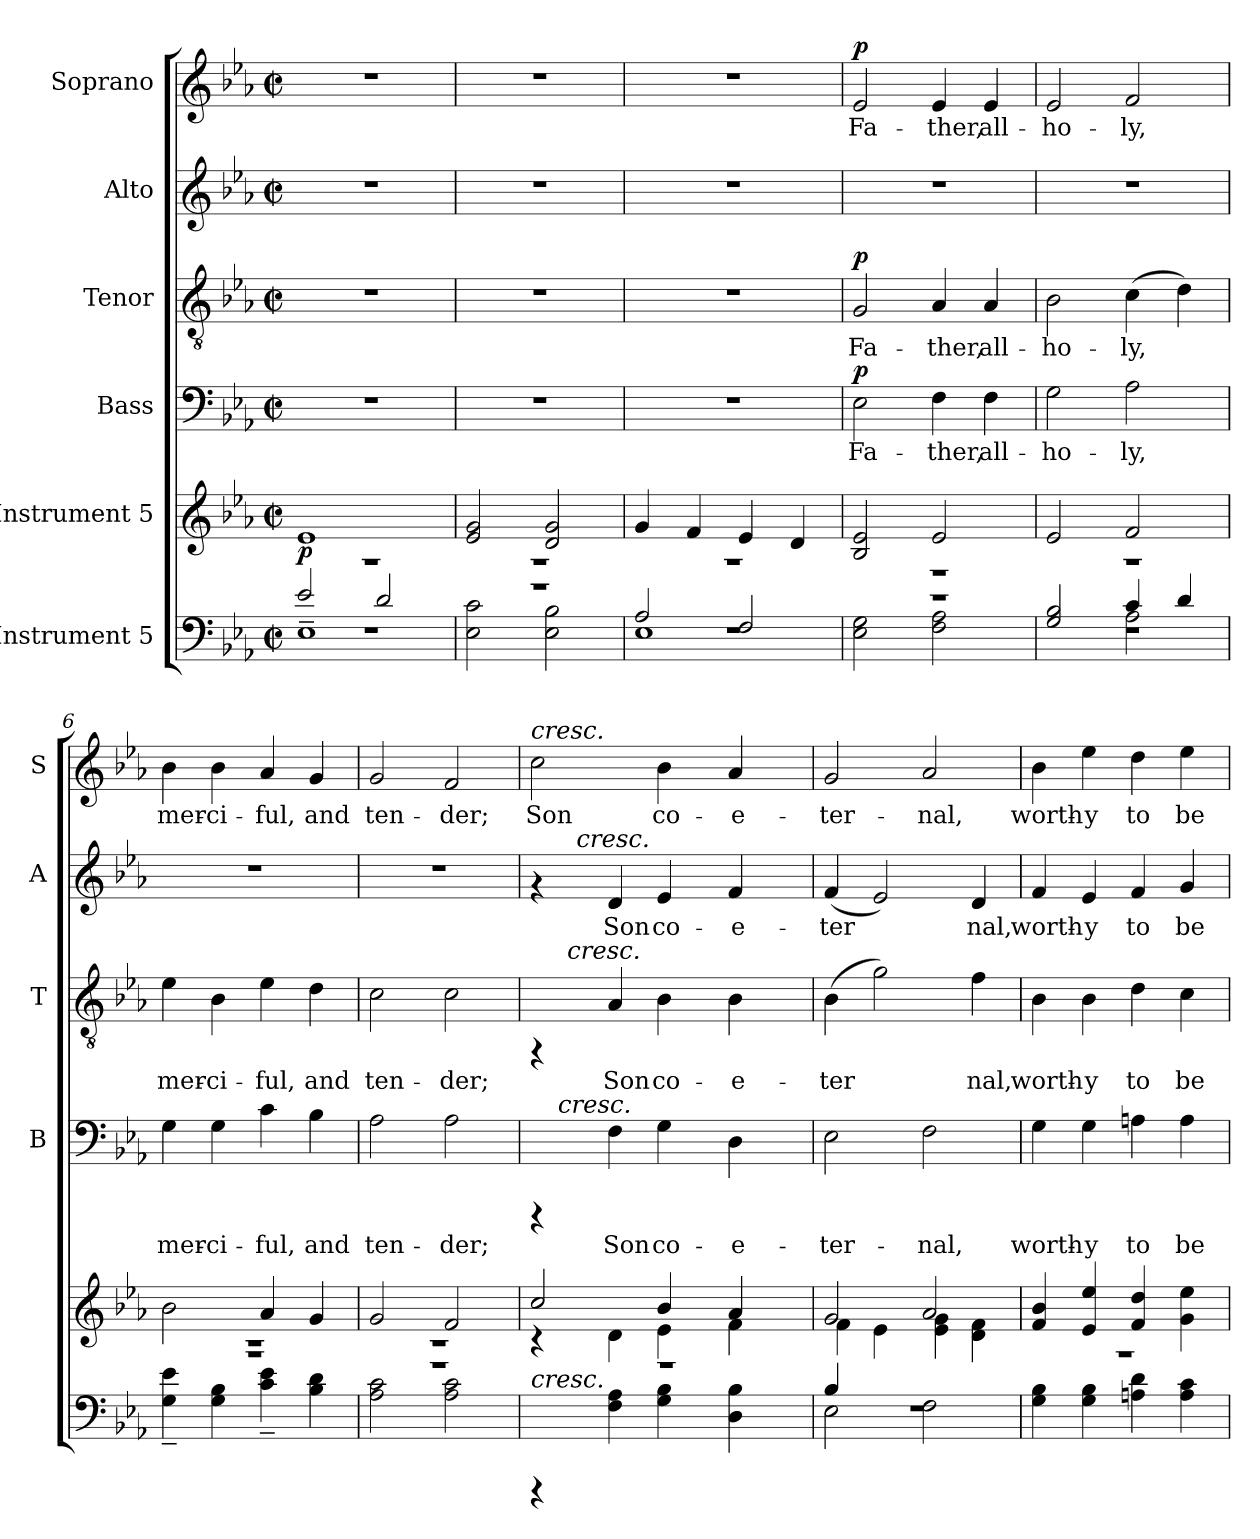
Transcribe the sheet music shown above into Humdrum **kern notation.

**kern	**dynam	**kern	**kern	**text	**dynam	**kern	**text	**dynam	**kern	**text	**kern	**text	**dynam
*part6	*part6	*part5	*part4	*part4	*part4	*part3	*part3	*part3	*part2	*part2	*part1	*part1	*part1
*staff6	*staff6	*staff5	*staff4	*staff4	*staff4	*staff3	*staff3	*staff3	*staff2	*staff2	*staff1	*staff1	*staff1
*I"Instrument 5	*	*I"Instrument 5	*I"Bass	*	*	*I"Tenor	*	*	*I"Alto	*	*I"Soprano	*	*
*	*	*	*I'B	*	*	*I'T	*	*	*I'A	*	*I'S	*	*
!!LO:PB:g=z
*stria5	*	*stria5	*stria5	*	*	*stria5	*	*	*stria5	*	*stria5	*	*
*clefF4	*	*clefG2	*clefF4	*	*	*clefGv2	*	*	*clefG2	*	*clefG2	*	*
*k[b-e-a-]	*	*k[b-e-a-]	*k[b-e-a-]	*	*	*k[b-e-a-]	*	*	*k[b-e-a-]	*	*k[b-e-a-]	*	*
*E-:	*	*E-:	*E-:	*	*	*E-:	*	*	*E-:	*	*E-:	*	*
*M2/2	*	*M2/2	*M2/2	*	*	*M2/2	*	*	*M2/2	*	*M2/2	*	*
*met(c|)	*	*met(c|)	*met(c|)	*	*	*met(c|)	*	*	*met(c|)	*	*met(c|)	*	*
=1	=1	=1	=1	=1	=1	=1	=1	=1	=1	=1	=1	=1	=1
*^	*	*^	*	*	*	*	*	*	*	*	*	*	*
*	*^	*	*	*	*	*	*	*	*	*	*	*	*	*	*
!	!	!	!LO:DY:a	!	!	!	!	!	!	!	!	!	!	!	!	!
1r	2e-/	1E-~>	p	1e-	1r	1r	.	.	1r	.	.	1r	.	1r	.	.
.	2d/	.	.	.	.	.	.	.	.	.	.	.	.	.	.	.
*	*v	*v	*	*	*	*	*	*	*	*	*	*	*	*	*	*
=2	=2	=2	=2	=2	=2	=2	=2	=2	=2	=2	=2	=2	=2	=2	=2
1r	2E-\ 2c\	.	2e-/ 2g/	1r	1r	.	.	1r	.	.	1r	.	1r	.	.
.	2B-\ 2E-\	.	2d/ 2g/	.	.	.	.	.	.	.	.	.	.	.	.
=3	=3	=3	=3	=3	=3	=3	=3	=3	=3	=3	=3	=3	=3	=3	=3
*	*^	*	*	*	*	*	*	*	*	*	*	*	*	*	*
1r	2A-/	1E-	.	4g/	1r	1r	.	.	1r	.	.	1r	.	1r	.	.
.	.	.	.	4f/	.	.	.	.	.	.	.	.	.	.	.	.
.	2F/	.	.	4e-/	.	.	.	.	.	.	.	.	.	.	.	.
.	.	.	.	4d/	.	.	.	.	.	.	.	.	.	.	.	.
*	*v	*v	*	*	*	*	*	*	*	*	*	*	*	*	*	*
=4	=4	=4	=4	=4	=4	=4	=4	=4	=4	=4	=4	=4	=4	=4	=4
!	!	!	!	!	!	!LO:LY:b:cj	!LO:DY:a	!	!LO:LY:b:cj	!LO:DY:a	!	!	!	!LO:LY:b:cj	!LO:DY:a
1r	2E-\ 2G\	.	2B-/ 2e-/	1r	2E-\	Fa-	p	2G/	Fa-	p	1r	.	2e-/	Fa-	p
!	!	!	!	!	!	!LO:LY:b:cj	!	!	!LO:LY:b:cj	!	!	!	!	!LO:LY:b:cj	!
.	2A-\ 2F\	.	2e-/	.	4F\	-ther,	.	4A-/	-ther,	.	.	.	4e-/	-ther,	.
!	!	!	!	!	!	!LO:LY:b:cj	!	!	!LO:LY:b:cj	!	!	!	!	!LO:LY:b:cj	!
.	.	.	.	.	4F\	all-	.	4A-/	all-	.	.	.	4e-/	all-	.
=5	=5	=5	=5	=5	=5	=5	=5	=5	=5	=5	=5	=5	=5	=5	=5
*	*^	*	*	*	*	*	*	*	*	*	*	*	*	*	*
!	!	!	!	!	!	!	!LO:LY:b:cj	!	!	!LO:LY:b:cj	!	!	!	!	!LO:LY:b:cj	!
1r	2G/ 2B-/	2ryy	.	2e-/	1r	2G\	-ho-	.	2B-\	-ho-	.	1r	.	2e-/	-ho-	.
!	!	!	!	!	!	!	!LO:LY:b:cj	!	!	!LO:LY:b:cj	!	!	!	!	!LO:LY:b:cj	!
.	4c/	2A-\	.	2f/	.	2A-\	-ly,	.	(>4c\	-ly,	.	.	.	2f/	-ly,	.
!	!	!	!	!	!	!	!	!	!	!LO:LY:b:cj	!	!	!	!	!	!
.	4d/	.	.	.	.	.	.	.	4d\)	.	.	.	.	.	.	.
*	*v	*v	*	*	*	*	*	*	*	*	*	*	*	*	*	*
=6	=6	=6	=6	=6	=6	=6	=6	=6	=6	=6	=6	=6	=6	=6	=6
!	!	!	!	!	!	!LO:LY:b:cj	!	!	!LO:LY:b:cj	!	!	!	!	!LO:LY:b:cj	!
1r	4G\~> 4e-\~>	.	2b-\	1r	4G\	mer-	.	4e-\	mer-	.	1r	.	4b-\	mer-	.
!	!	!	!	!	!	!LO:LY:b:cj	!	!	!LO:LY:b:cj	!	!	!	!	!LO:LY:b:cj	!
.	4B-\ 4G\	.	.	.	4G\	-ci-	.	4B-\	-ci-	.	.	.	4b-\	-ci-	.
!	!	!	!	!	!	!LO:LY:b:cj	!	!	!LO:LY:b:cj	!	!	!	!	!LO:LY:b:cj	!
.	4e-\~> 4c\~>	.	4a-/	.	4c\	-ful,	.	4e-\	-ful,	.	.	.	4a-/	-ful,	.
!	!	!	!	!	!	!LO:LY:b:cj	!	!	!LO:LY:b:cj	!	!	!	!	!LO:LY:b:cj	!
.	4d\ 4B-\	.	4g/	.	4B-\	and	.	4d\	and	.	.	.	4g/	and	.
=7	=7	=7	=7	=7	=7	=7	=7	=7	=7	=7	=7	=7	=7	=7	=7
!	!	!	!	!	!	!LO:LY:b:cj	!	!	!LO:LY:b:cj	!	!	!	!	!LO:LY:b:cj	!
1r	2A-\ 2c\	.	2g/	1r	2A-\	ten-	.	2c\	ten-	.	1r	.	2g/	ten-	.
!	!	!	!	!	!	!LO:LY:b:cj	!	!	!LO:LY:b:cj	!	!	!	!	!LO:LY:b:cj	!
.	2c\ 2A-\	.	2f/	.	2A-\	-der;	.	2c\	-der;	.	.	.	2f/	-der;	.
!!LO:PB:g=z
=8	=8	=8	=8	=8	=8	=8	=8	=8	=8	=8	=8	=8	=8	=8	=8
!	!	!	!	!	!	!	!	!	!	!	!	!	!LO:TX:a:i:t=cresc.	!	!
!LO:TX:a:i:t=cresc.	!	!	!	!	!	!	!	!	!	!	!	!	!	!	!
!	!	!	!	!	!	!	!	!	!	!	!	!	!	!LO:LY:b:cj	!
*	*	*	*	*	*^	*	*	*^	*	*	*^	*	*	*	*
1r	4rCCC	.	2cc/	4rc	4rCCC	16.ryy	.	.	4rFF	16..ryy	.	.	4rf	8ryy	.	2cc\	Son	.
!	!	!	!	!	!	!LO:TX:a:i:t=cresc.	!	!	!	!	!	!	!	!	!	!	!	!
.	.	.	.	.	.	2ryy	.	.	.	.	.	.	.	.	.	.	.	.
!	!	!	!	!	!	!	!	!	!	!LO:TX:a:i:t=cresc.	!	!	!	!	!	!	!	!
.	.	.	.	.	.	.	.	.	.	2ryy	.	.	.	.	.	.	.	.
!	!	!	!	!	!	!	!	!	!	!	!	!	!	!LO:TX:a:i:t=cresc.	!	!	!	!
.	.	.	.	.	.	.	.	.	.	.	.	.	.	2..ryy	.	.	.	.
!	!	!	!	!	!	!	!LO:LY:b:cj	!	!	!	!LO:LY:b:cj	!	!	!	!LO:LY:b:cj	!	!	!
.	4A-\ 4F\	.	.	4d\	4F\	.	Son	.	4A-/	.	Son	.	4d/	.	Son	.	.	.
!	!	!	!	!	!	!	!LO:LY:b:cj	!	!	!	!LO:LY:b:cj	!	!	!	!LO:LY:b:cj	!	!LO:LY:b:cj	!
.	4G\ 4B-\	.	4b-/	4e-\	4G\	.	co-	.	4B-\	.	co-	.	4e-/	.	co-	4b-\	co-	.
.	.	.	.	.	.	4ryy	.	.	.	.	.	.	.	.	.	.	.	.
.	.	.	.	.	.	.	.	.	.	4ryy	.	.	.	.	.	.	.	.
!	!	!	!	!	!	!	!LO:LY:b:cj	!	!	!	!LO:LY:b:cj	!	!	!	!LO:LY:b:cj	!	!LO:LY:b:cj	!
.	4B-\ 4D\	.	4a-/	4f\	4D\	.	-e-	.	4B-\	.	-e-	.	4f/	.	-e-	4a-/	-e-	.
.	.	.	.	.	.	8ryy	.	.	.	.	.	.	.	.	.	.	.	.
.	.	.	.	.	.	.	.	.	.	8ryy	.	.	.	.	.	.	.	.
.	.	.	.	.	.	32ryy	.	.	.	.	.	.	.	.	.	.	.	.
.	.	.	.	.	.	.	.	.	.	64ryy	.	.	.	.	.	.	.	.
=9	=9	=9	=9	=9	=9	=9	=9	=9	=9	=9	=9	=9	=9	=9	=9	=9	=9	=9
*	*^	*	*	*	*	*	*	*	*	*	*	*	*	*	*	*	*	*
!	!	!	!	!	!	!	!	!LO:LY:b:cj	!	!	!	!LO:LY:b:cj	!	!	!	!LO:LY:b:cj	!	!LO:LY:b:cj	!
*	*	*	*	*	*	*v	*v	*	*	*	*	*	*	*v	*v	*	*	*	*
*	*	*	*	*	*	*	*	*	*v	*v	*	*	*	*	*	*	*
1r	4B-/	2E-\	.	2g/	4f\	2E-\	-ter-	.	(>4B-\	-ter-	.	(<4f/	-ter-	2g/	-ter-	.
!	!	!	!	!	!	!	!	!	!	!LO:LY:b:cj	!	!	!LO:LY:b:cj	!	!	!
.	2.ryy	.	.	.	4e-\	.	.	.	2g\)	--	.	2e-/)	--	.	.	.
!	!	!	!	!	!	!	!LO:LY:b:cj	!	!	!	!	!	!	!	!LO:LY:b:cj	!
.	.	2F\	.	2a-/	4g\ 4e-\	2F\	-nal,	.	.	.	.	.	.	2a-/	-nal,	.
!	!	!	!	!	!	!	!	!	!	!LO:LY:b:cj	!	!	!LO:LY:b:cj	!	!	!
.	.	.	.	.	4f\ 4d\	.	.	.	4f\	-nal,	.	4d/	-nal,	.	.	.
*	*v	*v	*	*	*	*	*	*	*	*	*	*	*	*	*	*
=10	=10	=10	=10	=10	=10	=10	=10	=10	=10	=10	=10	=10	=10	=10	=10
!	!	!	!LO:TX:b:t=© Matthew Norwood	!	!	!	!	!	!	!	!	!	!	!	!
!	!	!	!LO:TX:b:t=This edition	!	!	!	!	!	!	!	!	!	!	!	!
!	!	!	!	!	!	!LO:LY:b:cj	!	!	!LO:LY:b:cj	!	!	!LO:LY:b:cj	!	!LO:LY:b:cj	!
*	*	*	*v	*v	*	*	*	*	*	*	*	*	*	*	*
1r	4G\ 4B-\	.	4b-/ 4f/	4G\	worth-	.	4B-\	worth-	.	4f/	worth-	4b-\	worth-	.
!	!	!	!	!	!LO:LY:b:cj	!	!	!LO:LY:b:cj	!	!	!LO:LY:b:cj	!	!LO:LY:b:cj	!
.	4G\ 4B-\	.	4ee-/ 4e-/	4G\	-y	.	4B-\	-y	.	4e-/	-y	4ee-\	-y	.
!	!	!	!	!	!LO:LY:b:cj	!	!	!LO:LY:b:cj	!	!	!LO:LY:b:cj	!	!LO:LY:b:cj	!
.	4d\ 4An\	.	4dd/ 4f/	4An\	to	.	4d\	to	.	4f/	to	4dd\	to	.
!	!	!	!	!	!LO:LY:b:cj	!	!	!LO:LY:b:cj	!	!	!LO:LY:b:cj	!	!LO:LY:b:cj	!
.	4c\ 4A\	.	4ee-\ 4g\	4A\	be	.	4c\	be	.	4g/	be	4ee-\	be	.
*v	*v	*	*	*	*	*	*	*	*	*	*	*	*	*
=	=	=	=	=	=	=	=	=	=	=	=	=	=
*-	*-	*-	*-	*-	*-	*-	*-	*-	*-	*-	*-	*-	*-
